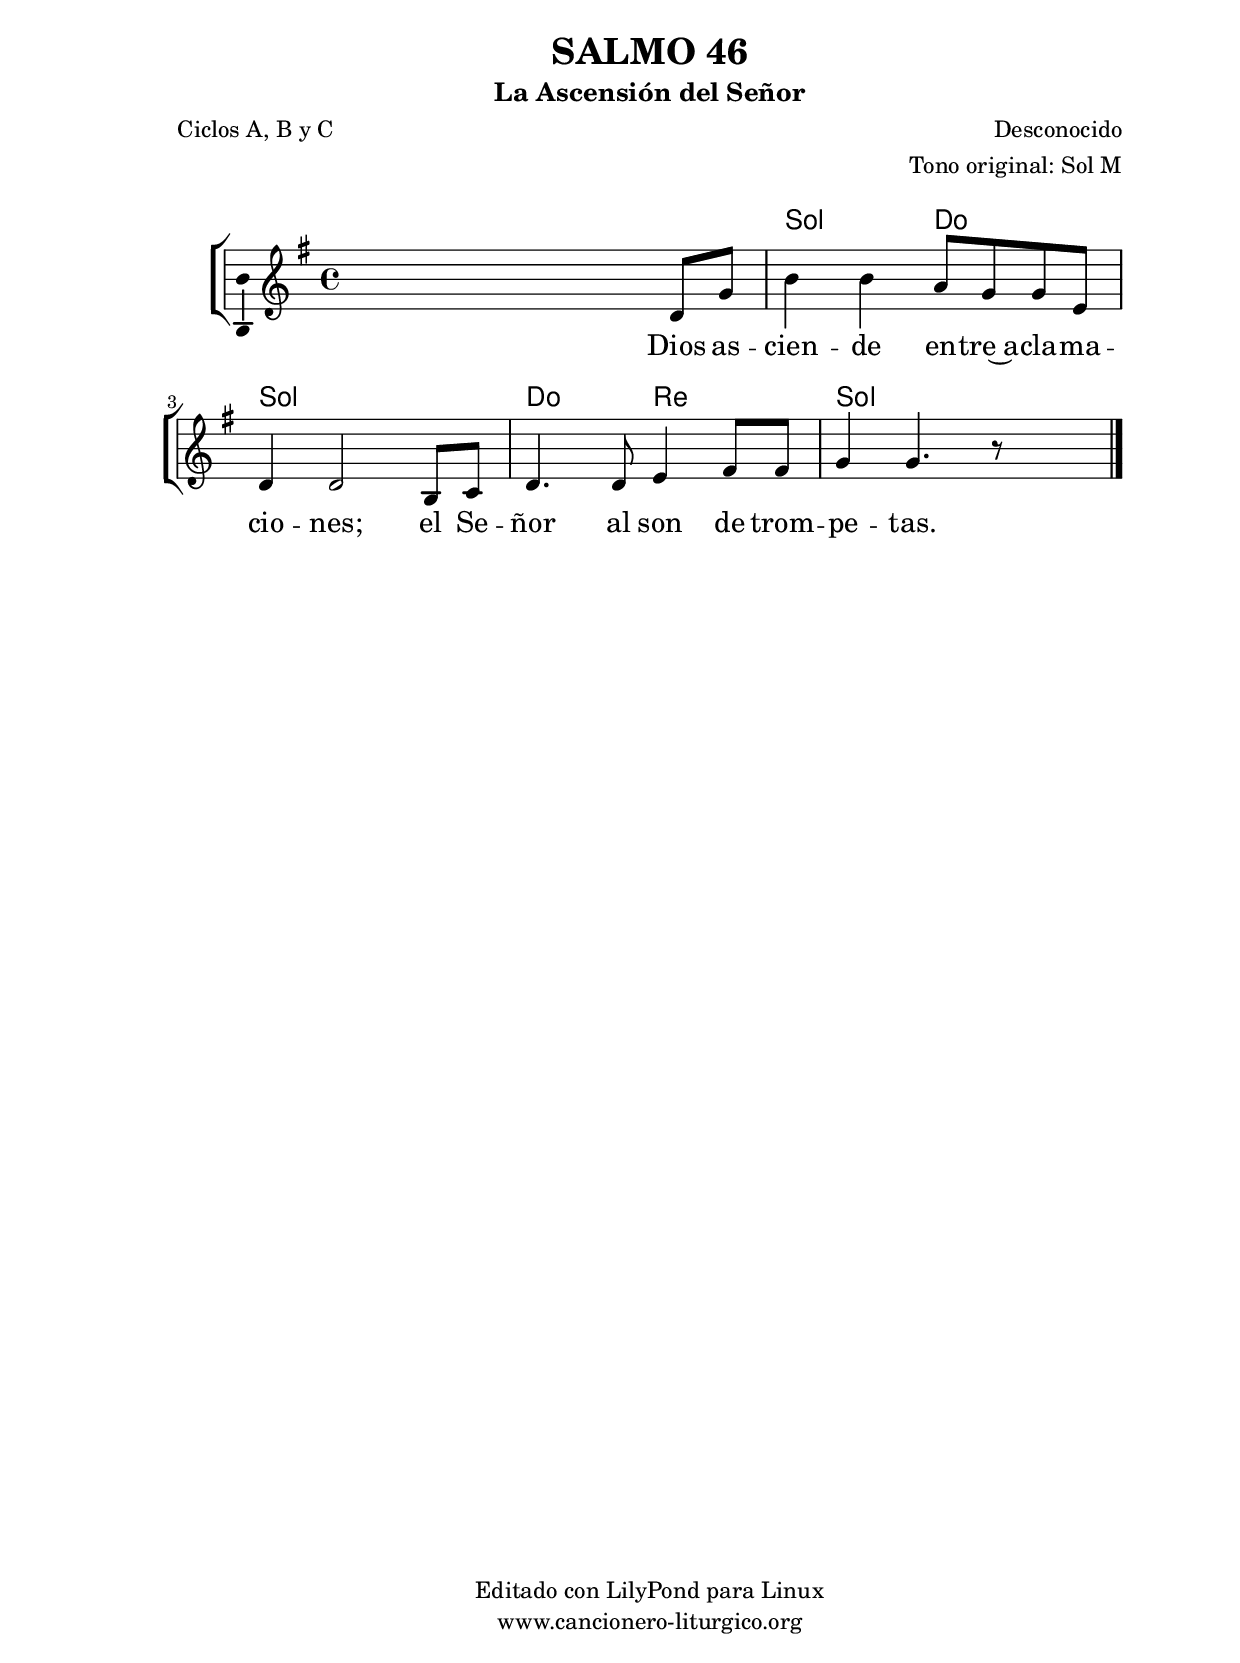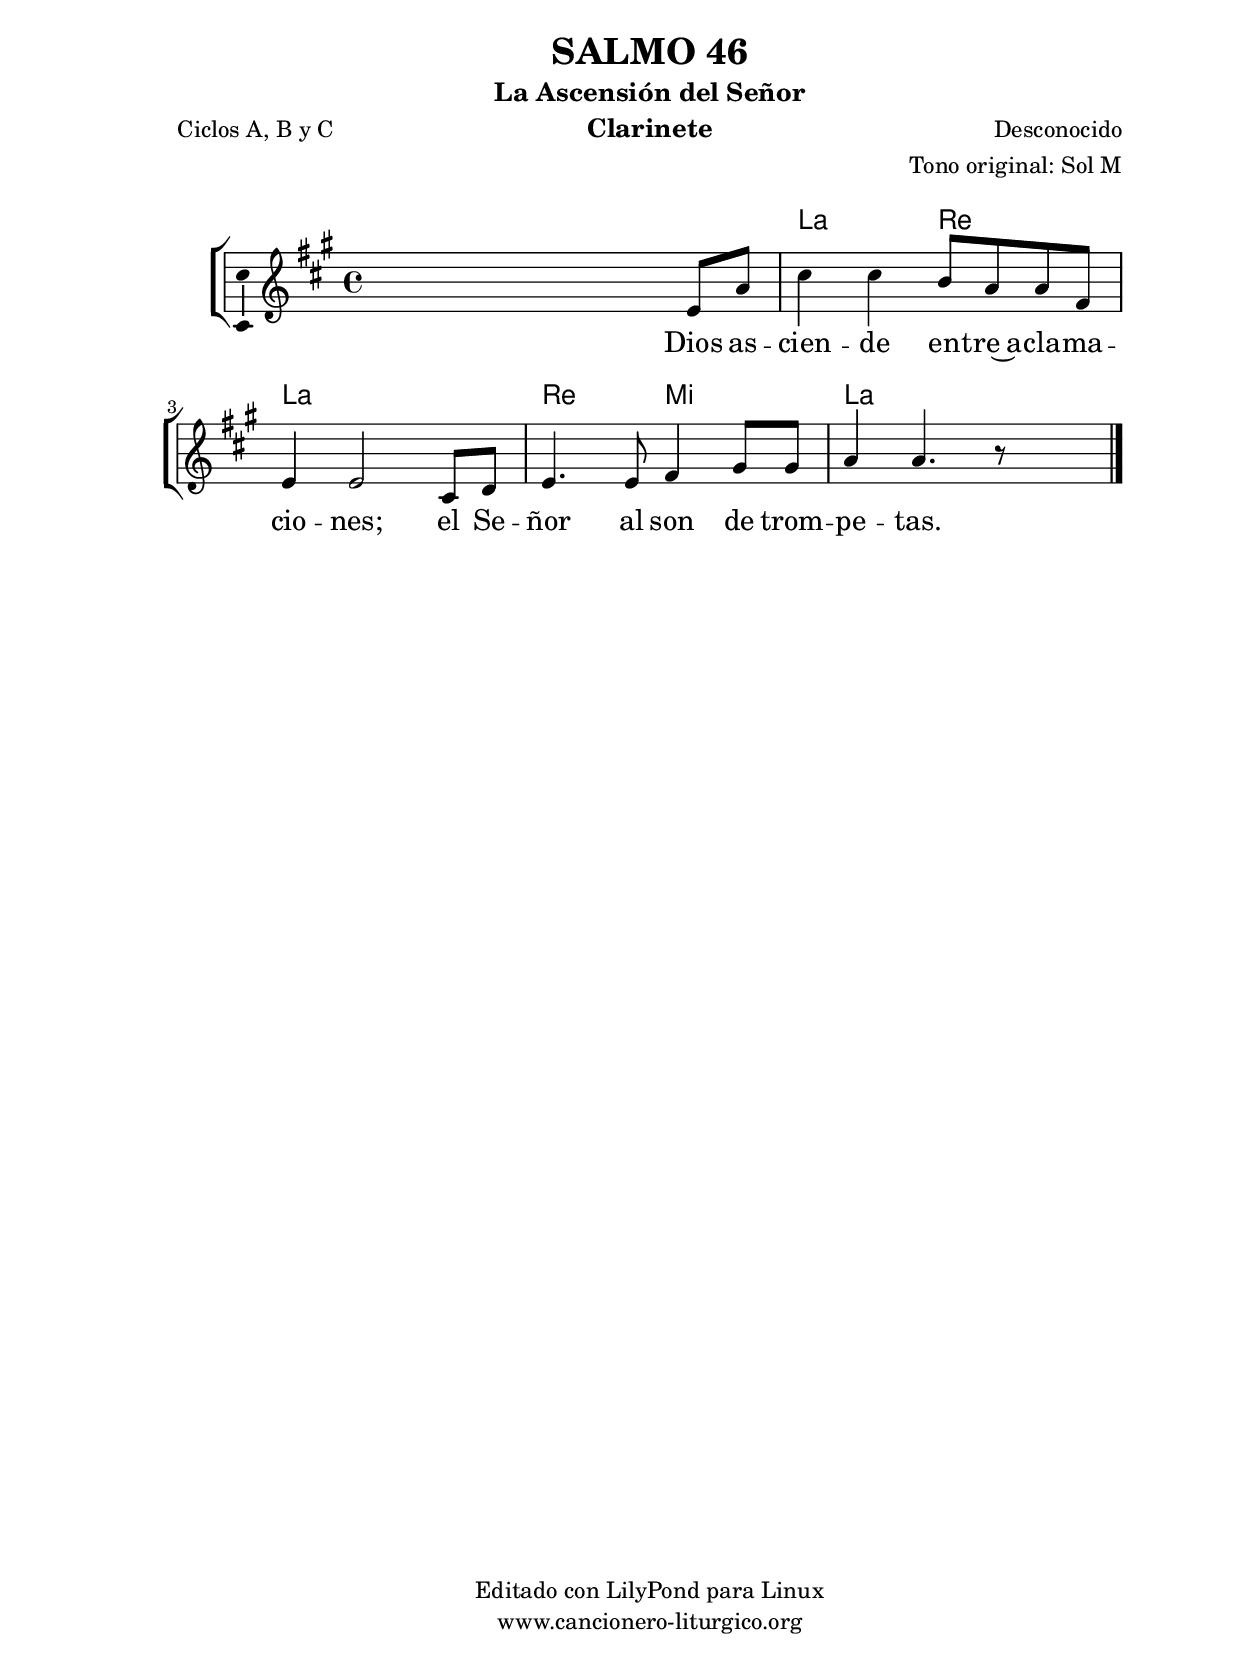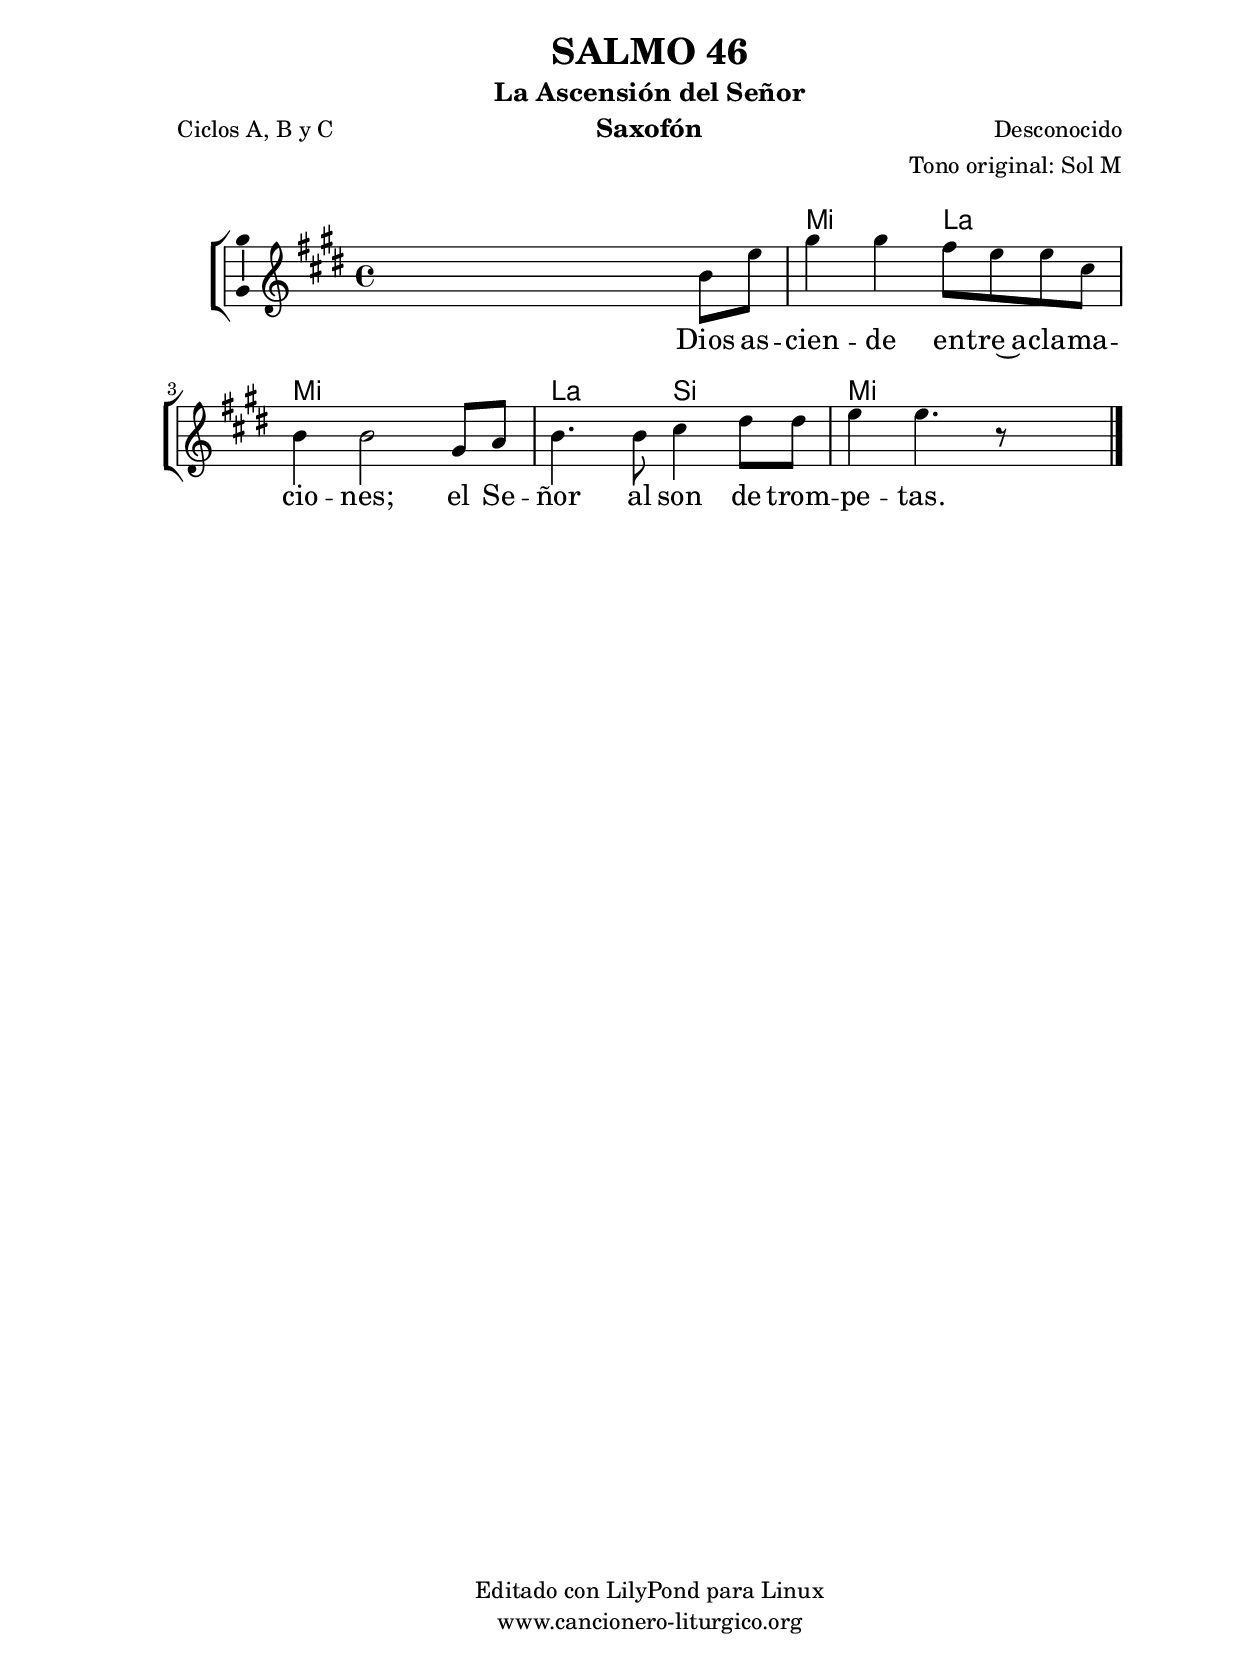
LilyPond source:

%
%para convertir .midi en .wav:
%timidity filename.midi -Ow -o finename.wav
%
%
%Para convertir de .wav a .mp3:
%lame -h -m j filename.wav
%
%
%para escuchar el midi:
%timidity nombrefichero.midi
%


%versión de lilypond para la que se ha escrito esta partitura:
\version "2.16.0"

	%Tamaño papel
	#(set-default-paper-size "a4")
	%Tamaño partitura
	#(set-global-staff-size 20)
	%No responde al pulsar sobre una nota
	#(ly:set-option 'point-and-click #f)

%parámetros del encabezamiento:
\header {
	title = "SALMO 46"
	subtitle = "La Ascensión del Señor"
	composer = "Desconocido"
	poet = "Ciclos A, B y C"
	meter = ""
	arranger = "Tono original: Sol M"
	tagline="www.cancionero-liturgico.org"
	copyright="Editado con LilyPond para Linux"
	}

%parámetros asociados al papel:
\paper  {
	oddHeaderMarkup = \markup {\fill-line { \on-the-fly #not-first-page \fromproperty #'header:title \on-the-fly #not-first-page \fromproperty #'header:composer }}
	evenHeaderMarkup = \markup {\fill-line { \fromproperty #'header:composer \fromproperty #'header:title }}
	#(set-paper-size "a4")
	print-page-number = ##f
	first-page-number = 1
	print-first-page-number = ##f
%	head-separation = 3.0 \cm
	top-margin = 2.0 \cm
	bottom-margin = 0.5\cm
%%%	bottom-margin = -1.0\cm
	left-margin = 3.0 \cm
	line-width = 16.0 \cm 
	indent = 8\mm
	interscoreline = 2.\mm
	between-system-space = 15\mm
%	para que las partituras no llenen la hoja:
	ragged-bottom = ##t
%	idem para la última hoja:
	ragged-last-bottom = ##f
%	para que las partituras llenen el ancho del papel:
	ragged-last = ##f
	after-title-space = 2.5 \cm
%page-count=1
%system-count=8

	%Flexible Vertical Spacing
%	markup-markup-spacing =
%	#'((basic-distance . 15) (minimum-distance . 15) (padding . 3))
	markup-system-spacing =
	#'((basic-distance . 15) (minimum-distance . 15) (padding . 3))
	system-system-spacing =
	#'((basic-distance . 15) (minimum-distance . 15) (padding . 3))
	score-system-spacing =
	#'((basic-distance . 15) (minimum-distance . 15) (padding . 5))
%	top-system-spacing = % header
%	#'((basic-distance . 8) (minimum-distance . 0) (padding . 3))
%	top-markup-spacing =
%	#'((basic-distance . 20) (minimum-distance . 20) (padding . 3))
	last-bottom-spacing = % footer
	#'((basic-distance . 5) (minimum-distance . 5) (padding . 3))
%	score-markup-spacing =
%	#'((basic-distance . 16) (minimum-distance . 13) (padding . 3))

	}


%parámetros que afectan a toda la partitura:
global =  {
	%clave de sol (G):
	\clef G
	%armadura:
%	\transpose g f
	\key g \major
	\tempo 4=80
	\set Score.tempoHideNote = ##t
	}


acordes = {
	\italianChords
	\chordmode {
%	\transpose g f
{

s1
g2 c g1 c2 d g1

	}
	}
}

melodia = 
%	\transpose g f
{
	\relative c'{

\time 4/4
s2. d8 g
b4 b a8 g g e
d4 d2 b8 c
d4. d8 e4 fis8 fis
g4 g4. r8 s4

	\bar "|."
	}
	}


texto = \lyricmode {
Dios as -- cien -- de en -- tre~a -- cla -- ma -- cio -- nes;
el Se -- ñor al son de trom -- pe -- tas.
	}


acordesStaff = \context ChordNames = acordesStaff <<
	\set chordChanges = ##t
	\acordes
	>>


vozStaff = \context Voice = vozStaff
\with {\consists "Ambitus_engraver"}
<<
%	\set Staff.instrumentName = ""
%	\set Staff.shortInstrumentName = ""
%	\set Staff.midiInstrument = #"clarinet"
%	\set Staff.midiInstrument = #"cello"
%	\set Staff.midiInstrument = #"flute"
	\set Staff.midiInstrument = #"electric guitar (jazz)"
%	\set Staff.midiInstrument = #"english horn"
%	\set Staff.midiInstrument = #"violin"
%	\set Staff.midiInstrument = #"glockenspiel"
	\set Staff.midiMinimumVolume = #0.7
	\set Staff.midiMaximumVolume = #0.9
	\global
	\melodia
	>>


textoStaff = \context Lyrics = textoStaff <<
	\lyricsto vozStaff \texto
	>>

\book {
	\score {
		\context ChoirStaff {
			\override StaffGroup.SystemStartBracket #'collapse-height = #1
			\override Score.SystemStartBar #'collapse-height = #1
			<<
			\acordesStaff
			\vozStaff
			\textoStaff
			>>
			}
		\layout {
	    		\context {
				\Lyrics
				\override LyricText #'font-size = #2
				}
	   		 \context {
				\Score
				%fontSize = #3
				\override StaffSymbol #'staff-space = #(magstep +3)
				%\override Beam #'thickness = #0.55
				%\override SpacingSpanner #'spacing-increment = #1.0
				%\override Slur #'height-limit = #1.5
				}
			}
		}
	\score {
		\unfoldRepeats
		\context ChoirStaff {
			<<
			\acordesStaff
			\vozStaff
			>>
			}
		\midi {
	  		\context {
	  			\Score
				tempoWholesPerMinute = #(ly:make-moment 70 4)
				}
			}
		}
	}

%Partitura para clarinete
#(define output-suffix "C")
\book {
	\header{
		instrument = "Clarinete"
		}
	\score {
		\context ChoirStaff {
			\override StaffGroup.SystemStartBracket #'collapse-height = #1
			\override Score.SystemStartBar #'collapse-height = #1
\transpose c d
			<<
			\acordesStaff
			\vozStaff
			\textoStaff
			>>
			}
		\layout {
	    		\context {
				\Lyrics
				\override LyricText #'font-size = #2
				}
	   		 \context {
				\Score
				%fontSize = #3
				\override StaffSymbol #'staff-space = #(magstep +3)
				%\override Beam #'thickness = #0.55
				%\override SpacingSpanner #'spacing-increment = #1.0
				%\override Slur #'height-limit = #1.5
				}
			}
		}
	}

%Partitura para saxofón
#(define output-suffix "S")
\book {
	\header{
		instrument = "Saxofón"
		}
	\score {
		\context ChoirStaff {
			\override StaffGroup.SystemStartBracket #'collapse-height = #1
			\override Score.SystemStartBar #'collapse-height = #1
\transpose c a
			<<
			\acordesStaff
			\vozStaff
			\textoStaff
			>>
			}
		\layout {
	    		\context {
				\Lyrics
				\override LyricText #'font-size = #2
				}
	   		 \context {
				\Score
				%fontSize = #3
				\override StaffSymbol #'staff-space = #(magstep +3)
				%\override Beam #'thickness = #0.55
				%\override SpacingSpanner #'spacing-increment = #1.0
				%\override Slur #'height-limit = #1.5
				}
			}
		}
	}

